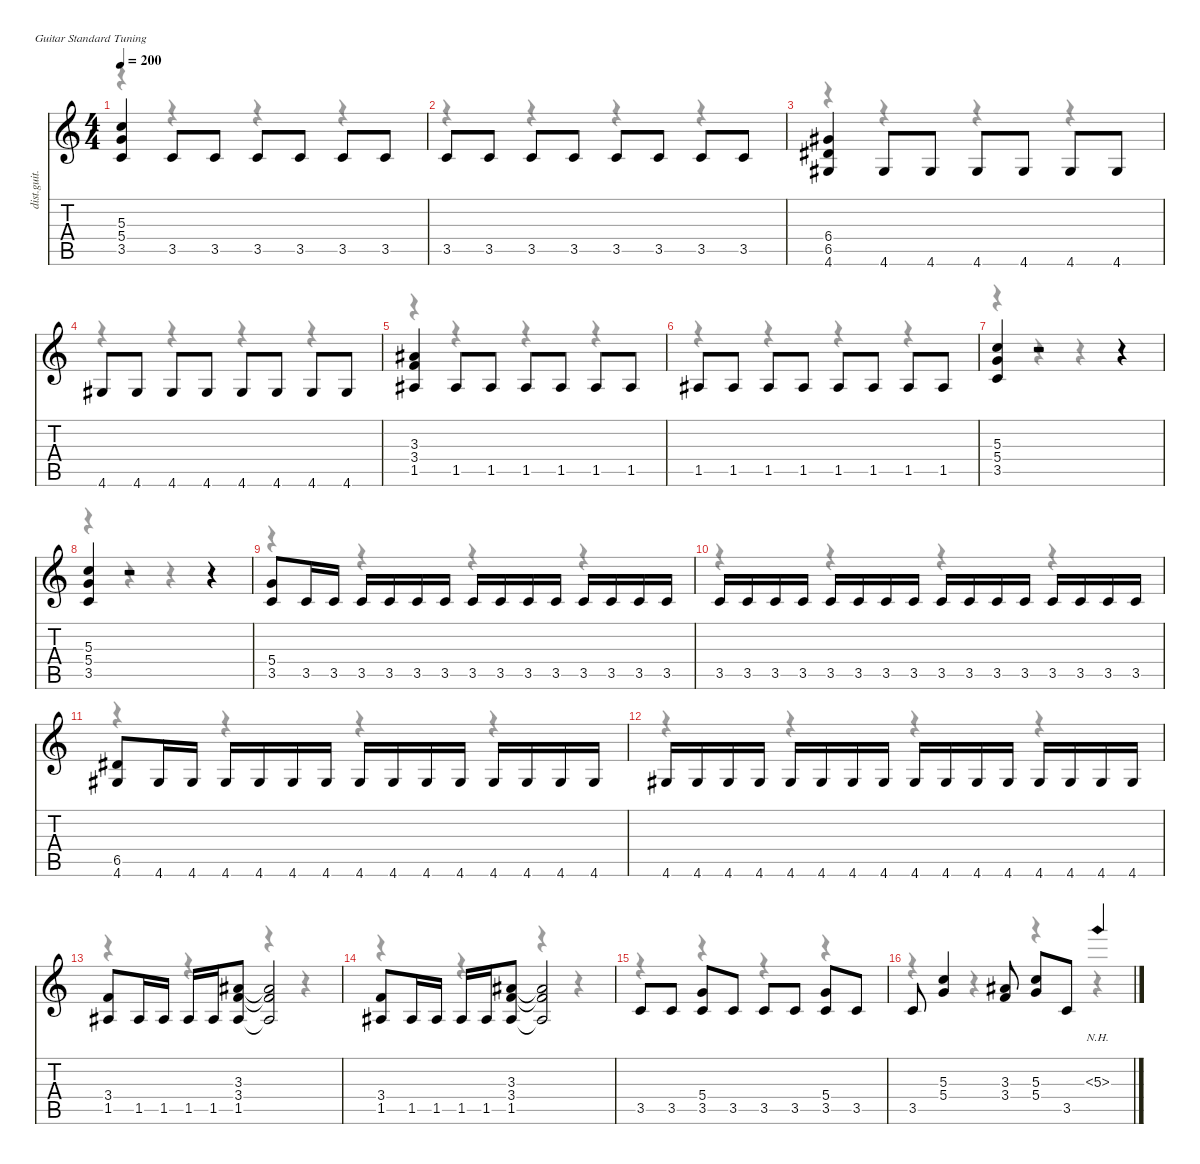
\hideDynamics
\bracketExtendMode nobrackets
\otherSystemsTrackNameOrientation horizontal
\track ("Guitar 2" "dist.guit.") {instrument distortionguitar}
\staff {score tabs}
\tuning (E4 B3 G3 D3 A2 E2)
\voice
\ts (4 4)
\scale
0.992988
\tempo 200
\accidentals auto
\clef g2
\ottava regular
\simile none
\ks c
(5.3 5.4 3.5).4{dy f} 3.5.8 3.5.8 3.5.8 3.5.8 3.5.8 3.5.8 |
\scale
0.992988 3.5.8 3.5.8 3.5.8 3.5.8 3.5.8 3.5.8 3.5.8 3.5.8 |
\scale
0.973373 (6.4{acc #} 6.5{acc #} 4.6{acc #}).4 4.6{acc #}.8 4.6{acc #}.8 4.6{acc #}.8 4.6{acc #}.8 4.6{acc #}.8 4.6{acc #}.8 |
\scale
0.973373 4.6{acc #}.8 4.6{acc #}.8 4.6{acc #}.8 4.6{acc #}.8 4.6{acc #}.8 4.6{acc #}.8 4.6{acc #}.8 4.6{acc #}.8 |
\scale
0.973373 (3.3{acc #} 3.4 1.5{acc #}).4 1.5{acc #}.8 1.5{acc #}.8 1.5{acc #}.8 1.5{acc #}.8 1.5{acc #}.8 1.5{acc #}.8 |
\scale
0.973373 1.5{acc #}.8 1.5{acc #}.8 1.5{acc #}.8 1.5{acc #}.8 1.5{acc #}.8 1.5{acc #}.8 1.5{acc #}.8 1.5{acc #}.8 |
\scale
1.07665 (5.3 5.4 3.5).4 r.2 r.4 |
\scale
1.00044 (5.3 5.4 3.5).4 r.2 r.4 |
\section ("" "")
\scale
0.988084 (5.4 3.5).8 3.5.16 3.5.16 3.5.16 3.5.16 3.5.16 3.5.16 3.5.16 3.5.16 3.5.16 3.5.16 3.5.16 3.5.16 3.5.16 3.5.16 |
\scale
0.988084 3.5.16 3.5.16 3.5.16 3.5.16 3.5.16 3.5.16 3.5.16 3.5.16 3.5.16 3.5.16 3.5.16 3.5.16 3.5.16 3.5.16 3.5.16 3.5.16 |
\scale
0.973373 (6.5{acc #} 4.6{acc #}).8 4.6{acc #}.16 4.6{acc #}.16 4.6{acc #}.16 4.6{acc #}.16 4.6{acc #}.16 4.6{acc #}.16 4.6{acc #}.16 4.6{acc #}.16 4.6{acc #}.16 4.6{acc #}.16 4.6{acc #}.16 4.6{acc #}.16 4.6{acc #}.16 4.6{acc #}.16 |
\scale
0.973373 4.6{acc #}.16 4.6{acc #}.16 4.6{acc #}.16 4.6{acc #}.16 4.6{acc #}.16 4.6{acc #}.16 4.6{acc #}.16 4.6{acc #}.16 4.6{acc #}.16 4.6{acc #}.16 4.6{acc #}.16 4.6{acc #}.16 4.6{acc #}.16 4.6{acc #}.16 4.6{acc #}.16 4.6{acc #}.16 |
\scale
1.0791 (3.4 1.5{acc #}).8 1.5{acc #}.16 1.5{acc #}.16 1.5{acc #}.16 1.5{acc #}.16 (3.3{acc #} 3.4 1.5{acc #}).8 (3.3{t acc #} 3.4{t} 1.5{t acc #}).2 |
\scale
0.975825 (3.4 1.5{acc #}).8 1.5{acc #}.16 1.5{acc #}.16 1.5{acc #}.16 1.5{acc #}.16 (3.3{acc #} 3.4 1.5{acc #}).8 (3.3{t acc #} 3.4{t} 1.5{t acc #}).2 |
\scale
0.990536 3.5.8 3.5.8 (5.4 3.5).8 3.5.8 3.5.8 3.5.8 (5.4 3.5).8 3.5.8 |
\scale
1.00289 3.5.8 (5.3 5.4).4 (3.3{acc #} 3.4).8 (5.3 5.4).8 3.5.8 5.3{nh}.4
\voice
\clef g2
\ottava regular
\simile none
\ks c
r.4{dy mf} r.4 r.4 r.4 |
r.4 r.4 r.4 r.4 |
r.4 r.4 r.4 r.4 |
r.4 r.4 r.4 r.4 |
r.4 r.4 r.4 r.4 |
r.4 r.4 r.4 r.4 |
r.4 r.4 r.4 r.4 |
r.4 r.4 r.4 r.4 |
r.4 r.4 r.4 r.4 |
r.4 r.4 r.4 r.4 |
r.4 r.4 r.4 r.4 |
r.4 r.4 r.4 r.4 |
r.4 r.4 r.4 r.4 |
r.4 r.4 r.4 r.4 |
r.4 r.4 r.4 r.4 |
r.4 r.4 r.4 r.4
